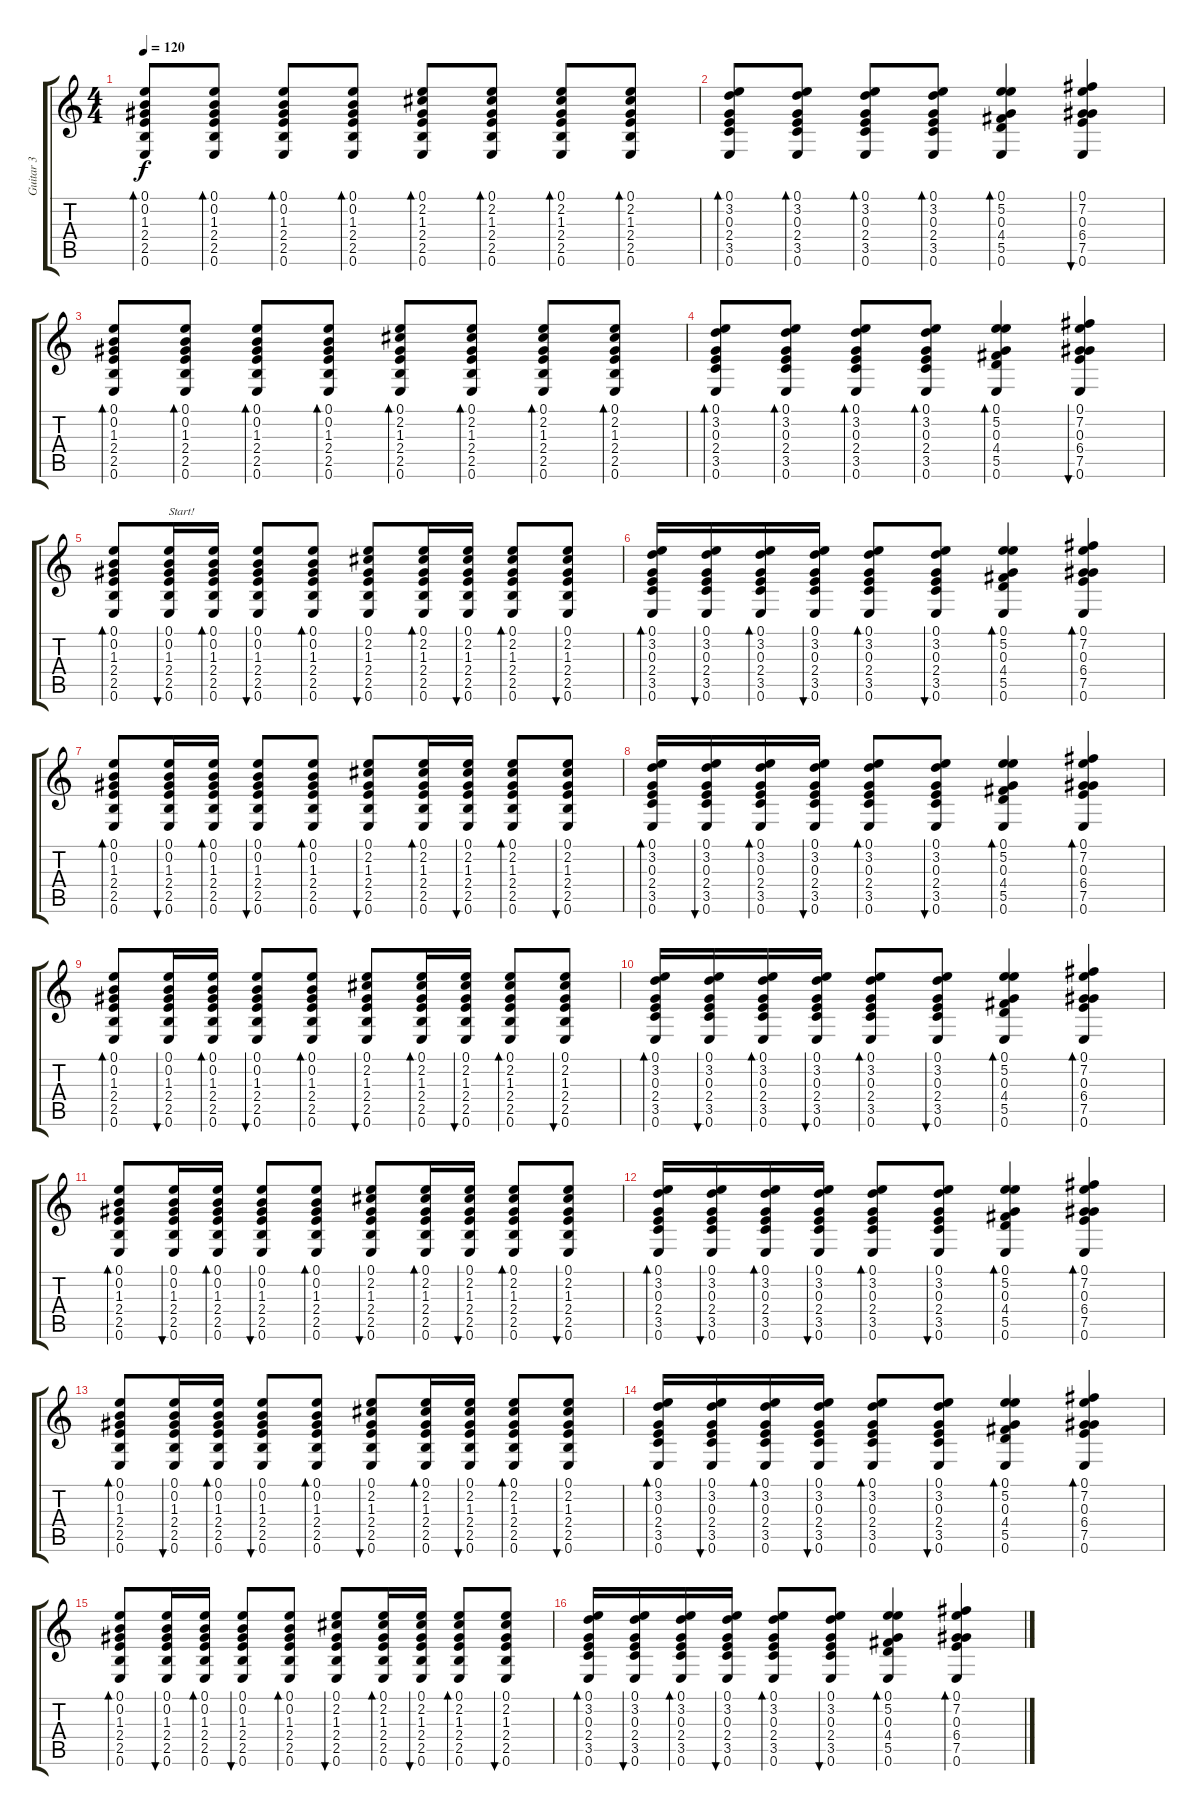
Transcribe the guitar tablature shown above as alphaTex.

\track ("Guitar 3" "Guitar 3") {instrument acousticguitarnylon}
\staff {score tabs}
\tuning (E4 B3 G3 D3 A2 E2) {hide}
\ts (4 4)
\tempo 120
\clef g2
\ks c
(0.1 0.2 1.3 2.4 2.5 0.6).8{bd 30 dy f instrument acousticguitarnylon} (0.1 0.2 1.3 2.4 2.5 0.6).8{bd 30} (0.1 0.2 1.3 2.4 2.5 0.6).8{bd 30} (0.1 0.2 1.3 2.4 2.5 0.6).8{bd 30} (0.1 2.2 1.3 2.4 2.5 0.6).8{bd 30} (0.1 2.2 1.3 2.4 2.5 0.6).8{bd 30} (0.1 2.2 1.3 2.4 2.5 0.6).8{bd 30} (0.1 2.2 1.3 2.4 2.5 0.6).8{bd 30} |
(0.1 3.2 0.3 2.4 3.5 0.6).8{bd 30} (0.1 3.2 0.3 2.4 3.5 0.6).8{bd 30} (0.1 3.2 0.3 2.4 3.5 0.6).8{bd 30} (0.1 3.2 0.3 2.4 3.5 0.6).8{bd 30} (0.1 5.2 0.3 4.4 5.5 0.6).4{bd 30} (0.1 7.2 0.3 6.4 7.5 0.6).4{bu 30} |
(0.1 0.2 1.3 2.4 2.5 0.6).8{bd 30} (0.1 0.2 1.3 2.4 2.5 0.6).8{bd 30} (0.1 0.2 1.3 2.4 2.5 0.6).8{bd 30} (0.1 0.2 1.3 2.4 2.5 0.6).8{bd 30} (0.1 2.2 1.3 2.4 2.5 0.6).8{bd 30} (0.1 2.2 1.3 2.4 2.5 0.6).8{bd 30} (0.1 2.2 1.3 2.4 2.5 0.6).8{bd 30} (0.1 2.2 1.3 2.4 2.5 0.6).8{bd 30} |
(0.1 3.2 0.3 2.4 3.5 0.6).8{bd 30} (0.1 3.2 0.3 2.4 3.5 0.6).8{bd 30} (0.1 3.2 0.3 2.4 3.5 0.6).8{bd 30} (0.1 3.2 0.3 2.4 3.5 0.6).8{bd 30} (0.1 5.2 0.3 4.4 5.5 0.6).4{bd 30} (0.1 7.2 0.3 6.4 7.5 0.6).4{bu 30} |
(0.1 0.2 1.3 2.4 2.5 0.6).8{bd 30} (0.1 0.2 1.3 2.4 2.5 0.6).16{bu 30 txt "Start!"} (0.1 0.2 1.3 2.4 2.5 0.6).16{bd 30} (0.1 0.2 1.3 2.4 2.5 0.6).8{bu 30} (0.1 0.2 1.3 2.4 2.5 0.6).8{bd 30} (0.1 2.2 1.3 2.4 2.5 0.6).8{bu 30} (0.1 2.2 1.3 2.4 2.5 0.6).16{bd 30} (0.1 2.2 1.3 2.4 2.5 0.6).16{bu 30} (0.1 2.2 1.3 2.4 2.5 0.6).8{bd 30} (0.1 2.2 1.3 2.4 2.5 0.6).8{bu 30} |
(0.1 3.2 0.3 2.4 3.5 0.6).16{bd 30} (0.1 3.2 0.3 2.4 3.5 0.6).16{bu 30} (0.1 3.2 0.3 2.4 3.5 0.6).16{bd 30} (0.1 3.2 0.3 2.4 3.5 0.6).16{bu 30} (0.1 3.2 0.3 2.4 3.5 0.6).8{bd 30} (0.1 3.2 0.3 2.4 3.5 0.6).8{bu 30} (0.1 5.2 0.3 4.4 5.5 0.6).4{bd 30} (0.1 7.2 0.3 6.4 7.5 0.6).4{bd 30} |
(0.1 0.2 1.3 2.4 2.5 0.6).8{bd 30} (0.1 0.2 1.3 2.4 2.5 0.6).16{bu 30} (0.1 0.2 1.3 2.4 2.5 0.6).16{bd 30} (0.1 0.2 1.3 2.4 2.5 0.6).8{bu 30} (0.1 0.2 1.3 2.4 2.5 0.6).8{bd 30} (0.1 2.2 1.3 2.4 2.5 0.6).8{bu 30} (0.1 2.2 1.3 2.4 2.5 0.6).16{bd 30} (0.1 2.2 1.3 2.4 2.5 0.6).16{bu 30} (0.1 2.2 1.3 2.4 2.5 0.6).8{bd 30} (0.1 2.2 1.3 2.4 2.5 0.6).8{bu 30} |
(0.1 3.2 0.3 2.4 3.5 0.6).16{bd 30} (0.1 3.2 0.3 2.4 3.5 0.6).16{bu 30} (0.1 3.2 0.3 2.4 3.5 0.6).16{bd 30} (0.1 3.2 0.3 2.4 3.5 0.6).16{bu 30} (0.1 3.2 0.3 2.4 3.5 0.6).8{bd 30} (0.1 3.2 0.3 2.4 3.5 0.6).8{bu 30} (0.1 5.2 0.3 4.4 5.5 0.6).4{bd 30} (0.1 7.2 0.3 6.4 7.5 0.6).4{bd 30} |
(0.1 0.2 1.3 2.4 2.5 0.6).8{bd 30} (0.1 0.2 1.3 2.4 2.5 0.6).16{bu 30} (0.1 0.2 1.3 2.4 2.5 0.6).16{bd 30} (0.1 0.2 1.3 2.4 2.5 0.6).8{bu 30} (0.1 0.2 1.3 2.4 2.5 0.6).8{bd 30} (0.1 2.2 1.3 2.4 2.5 0.6).8{bu 30} (0.1 2.2 1.3 2.4 2.5 0.6).16{bd 30} (0.1 2.2 1.3 2.4 2.5 0.6).16{bu 30} (0.1 2.2 1.3 2.4 2.5 0.6).8{bd 30} (0.1 2.2 1.3 2.4 2.5 0.6).8{bu 30} |
(0.1 3.2 0.3 2.4 3.5 0.6).16{bd 30} (0.1 3.2 0.3 2.4 3.5 0.6).16{bu 30} (0.1 3.2 0.3 2.4 3.5 0.6).16{bd 30} (0.1 3.2 0.3 2.4 3.5 0.6).16{bu 30} (0.1 3.2 0.3 2.4 3.5 0.6).8{bd 30} (0.1 3.2 0.3 2.4 3.5 0.6).8{bu 30} (0.1 5.2 0.3 4.4 5.5 0.6).4{bd 30} (0.1 7.2 0.3 6.4 7.5 0.6).4{bd 30} |
(0.1 0.2 1.3 2.4 2.5 0.6).8{bd 30} (0.1 0.2 1.3 2.4 2.5 0.6).16{bu 30} (0.1 0.2 1.3 2.4 2.5 0.6).16{bd 30} (0.1 0.2 1.3 2.4 2.5 0.6).8{bu 30} (0.1 0.2 1.3 2.4 2.5 0.6).8{bd 30} (0.1 2.2 1.3 2.4 2.5 0.6).8{bu 30} (0.1 2.2 1.3 2.4 2.5 0.6).16{bd 30} (0.1 2.2 1.3 2.4 2.5 0.6).16{bu 30} (0.1 2.2 1.3 2.4 2.5 0.6).8{bd 30} (0.1 2.2 1.3 2.4 2.5 0.6).8{bu 30} |
(0.1 3.2 0.3 2.4 3.5 0.6).16{bd 30} (0.1 3.2 0.3 2.4 3.5 0.6).16{bu 30} (0.1 3.2 0.3 2.4 3.5 0.6).16{bd 30} (0.1 3.2 0.3 2.4 3.5 0.6).16{bu 30} (0.1 3.2 0.3 2.4 3.5 0.6).8{bd 30} (0.1 3.2 0.3 2.4 3.5 0.6).8{bu 30} (0.1 5.2 0.3 4.4 5.5 0.6).4{bd 30} (0.1 7.2 0.3 6.4 7.5 0.6).4{bd 30} |
(0.1 0.2 1.3 2.4 2.5 0.6).8{bd 30} (0.1 0.2 1.3 2.4 2.5 0.6).16{bu 30} (0.1 0.2 1.3 2.4 2.5 0.6).16{bd 30} (0.1 0.2 1.3 2.4 2.5 0.6).8{bu 30} (0.1 0.2 1.3 2.4 2.5 0.6).8{bd 30} (0.1 2.2 1.3 2.4 2.5 0.6).8{bu 30} (0.1 2.2 1.3 2.4 2.5 0.6).16{bd 30} (0.1 2.2 1.3 2.4 2.5 0.6).16{bu 30} (0.1 2.2 1.3 2.4 2.5 0.6).8{bd 30} (0.1 2.2 1.3 2.4 2.5 0.6).8{bu 30} |
(0.1 3.2 0.3 2.4 3.5 0.6).16{bd 30} (0.1 3.2 0.3 2.4 3.5 0.6).16{bu 30} (0.1 3.2 0.3 2.4 3.5 0.6).16{bd 30} (0.1 3.2 0.3 2.4 3.5 0.6).16{bu 30} (0.1 3.2 0.3 2.4 3.5 0.6).8{bd 30} (0.1 3.2 0.3 2.4 3.5 0.6).8{bu 30} (0.1 5.2 0.3 4.4 5.5 0.6).4{bd 30} (0.1 7.2 0.3 6.4 7.5 0.6).4{bd 30} |
(0.1 0.2 1.3 2.4 2.5 0.6).8{bd 30} (0.1 0.2 1.3 2.4 2.5 0.6).16{bu 30} (0.1 0.2 1.3 2.4 2.5 0.6).16{bd 30} (0.1 0.2 1.3 2.4 2.5 0.6).8{bu 30} (0.1 0.2 1.3 2.4 2.5 0.6).8{bd 30} (0.1 2.2 1.3 2.4 2.5 0.6).8{bu 30} (0.1 2.2 1.3 2.4 2.5 0.6).16{bd 30} (0.1 2.2 1.3 2.4 2.5 0.6).16{bu 30} (0.1 2.2 1.3 2.4 2.5 0.6).8{bd 30} (0.1 2.2 1.3 2.4 2.5 0.6).8{bu 30} |
(0.1 3.2 0.3 2.4 3.5 0.6).16{bd 30} (0.1 3.2 0.3 2.4 3.5 0.6).16{bu 30} (0.1 3.2 0.3 2.4 3.5 0.6).16{bd 30} (0.1 3.2 0.3 2.4 3.5 0.6).16{bu 30} (0.1 3.2 0.3 2.4 3.5 0.6).8{bd 30} (0.1 3.2 0.3 2.4 3.5 0.6).8{bu 30} (0.1 5.2 0.3 4.4 5.5 0.6).4{bd 30} (0.1 7.2 0.3 6.4 7.5 0.6).4{bd 30}
